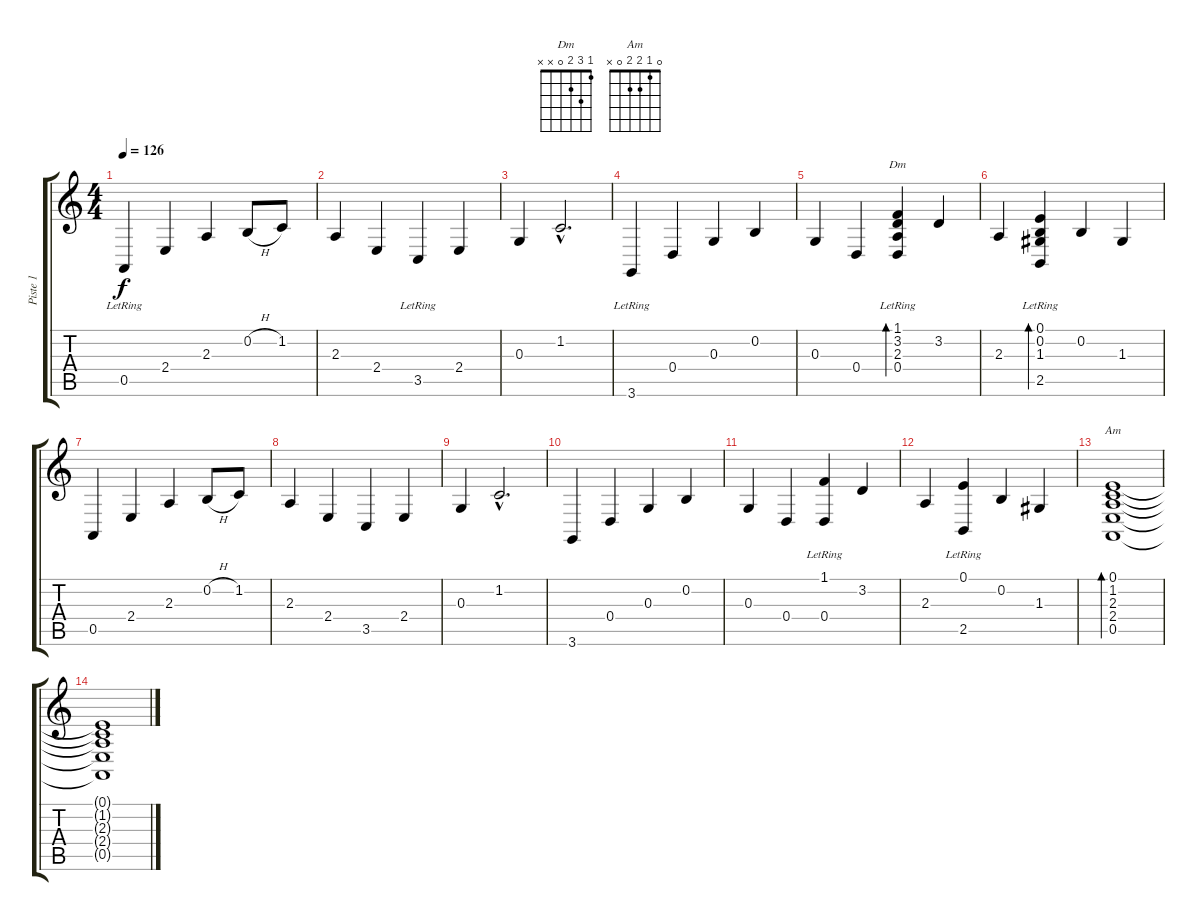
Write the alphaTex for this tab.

\track ("Piste 1" "Piste 1") {instrument acousticgrandpiano}
\staff {score tabs}
\tuning (E4 B3 G3 D3 A2 E2) {hide}
\chord ("Dm" 1 3 2 0 x x)
\chord ("Am" 0 1 2 2 0 x)
\ts (4 4)
\tempo 126
\clef g2
\ks c
0.5{lr}.4{dy f instrument acousticgrandpiano} 2.4.4 2.3.4 0.2{h}.8 1.2.8 |
2.3.4 2.4.4 3.5{lr}.4 2.4.4 |
0.3.4 1.2{hac}.2{d} |
3.6{lr}.4 0.4.4 0.3.4 0.2.4 |
0.3.4 0.4.4 (1.1{lr} 3.2 2.3{lr} 0.4{lr}).4{bd 240 ch "Dm"} 3.2.4 |
2.3.4 (0.1{lr} 0.2 1.3{lr} 2.5{lr}).4{bd 240} 0.2.4 1.3.4 |
0.5.4 2.4.4 2.3.4 0.2{h}.8 1.2.8 |
2.3.4 2.4.4 3.5.4 2.4.4 |
0.3.4 1.2{hac}.2{d} |
3.6.4 0.4.4 0.3.4 0.2.4 |
0.3.4 0.4.4 (1.1{lr} 0.4{lr}).4 3.2.4 |
2.3.4 (0.1{lr} 2.5{lr}).4 0.2.4 1.3.4 |
(0.1 1.2 2.3 2.4 0.5).1{bd 480 ch "Am"} |
(0.1{t} 1.2{t} 2.3{t} 2.4{t} 0.5{t}).1
